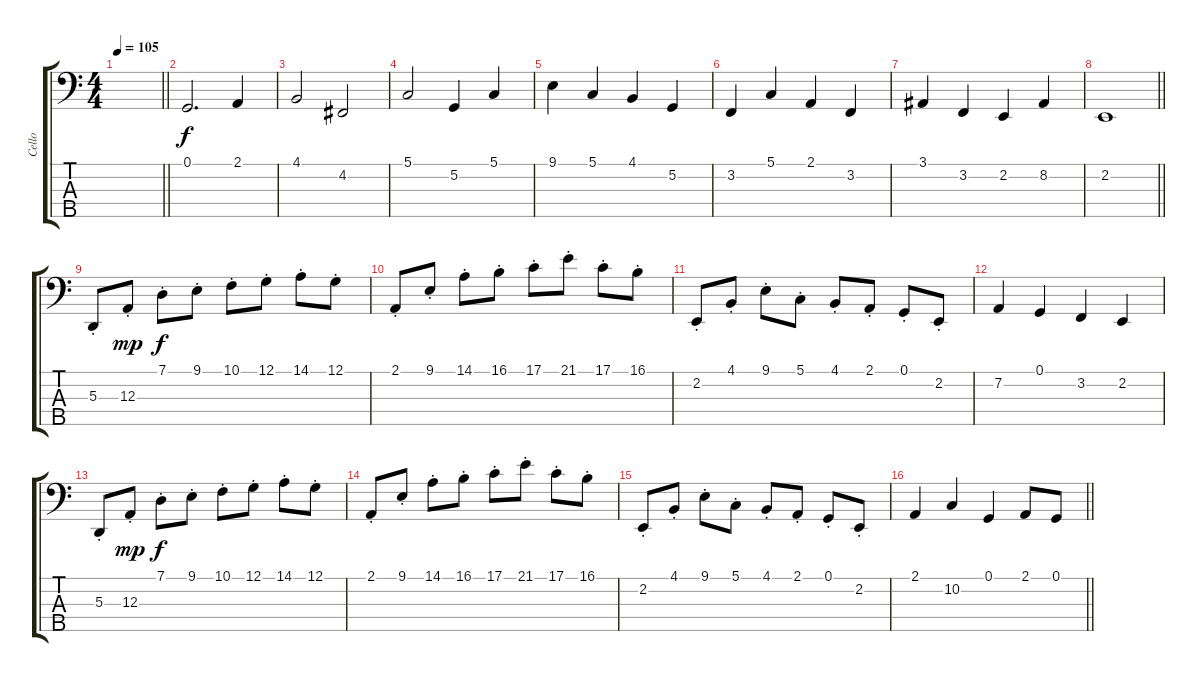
\track ("Cello" "Cello") {instrument stringensemble1}
\staff {score tabs}
\tuning (G2 D2 A1 E1 B0) {hide}
\ts (4 4)
\tempo 105
\clef f4
\barLineRight lightlight
\ks c
|
\section ("" "")
0.1.2{d} 2.1.4 |
4.1.2 4.2.2 |
5.1.2 5.2.4 5.1.4 |
9.1.4 5.1.4 4.1.4 5.2.4 |
3.2.4 5.1.4 2.1.4 3.2.4 |
3.1.4 3.2.4 2.2.4 8.2.4 |
\barLineRight lightlight
2.2.1 |
\section ("" "")
5.3{st}.8 12.3{st}.8{dy mp} 7.1{st}.8{dy f} 9.1{st}.8 10.1{st}.8 12.1{st}.8 14.1{st}.8 12.1{st}.8 |
2.1{st}.8 9.1{st}.8 14.1{st}.8 16.1{st}.8 17.1{st}.8 21.1{st}.8 17.1{st}.8 16.1{st}.8 |
2.2{st}.8 4.1{st}.8 9.1{st}.8 5.1{st}.8 4.1{st}.8 2.1{st}.8 0.1{st}.8 2.2{st}.8 |
7.2.4 0.1.4 3.2.4 2.2.4 |
5.3{st}.8 12.3{st}.8{dy mp} 7.1{st}.8{dy f} 9.1{st}.8 10.1{st}.8 12.1{st}.8 14.1{st}.8 12.1{st}.8 |
2.1{st}.8 9.1{st}.8 14.1{st}.8 16.1{st}.8 17.1{st}.8 21.1{st}.8 17.1{st}.8 16.1{st}.8 |
2.2{st}.8 4.1{st}.8 9.1{st}.8 5.1{st}.8 4.1{st}.8 2.1{st}.8 0.1{st}.8 2.2{st}.8 |
\barLineRight lightlight
2.1.4 10.2.4 0.1.4 2.1.8 0.1.8
